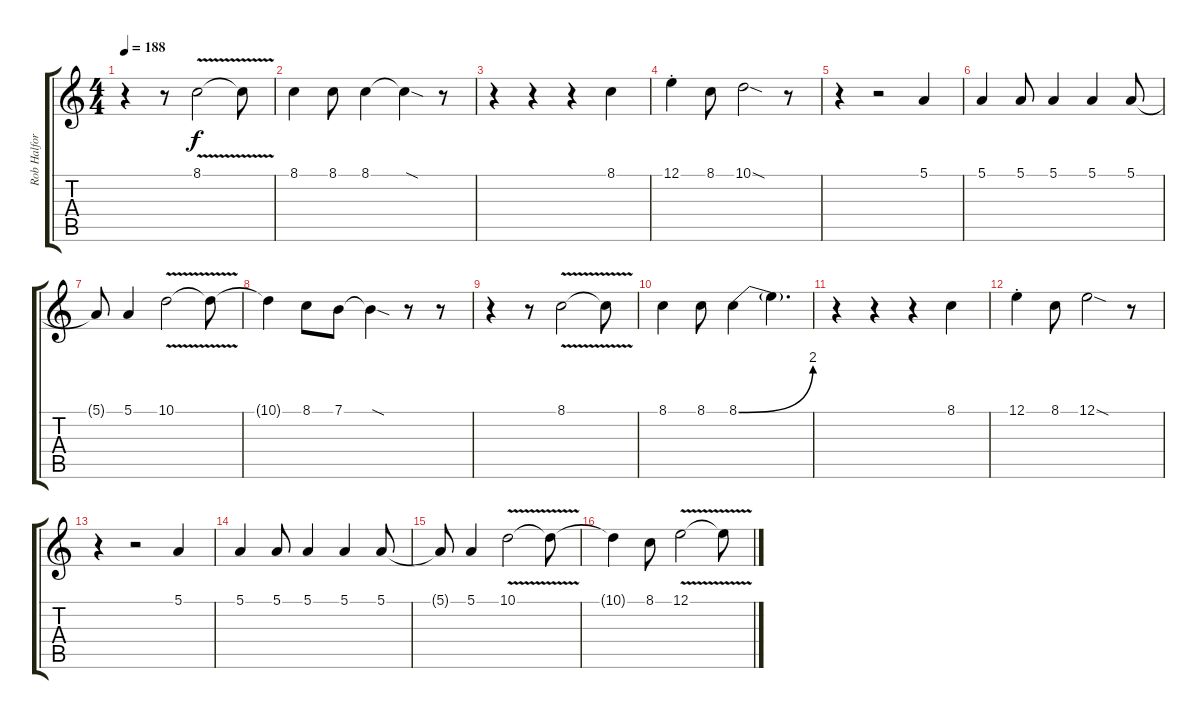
\track ("Rob Halford" "Rob Halfor") {instrument violin}
\staff {score tabs}
\tuning (E4 B3 G3 D3 A2 E2) {hide}
\ts (4 4)
\tempo 188
\clef g2
\ks c
r.4{dy f} r.8 8.1{v}.2 8.1{t}.8 |
8.1.4 8.1.8 8.1.4 8.1{sod t}.4 r.8 |
r.4 r.4 r.4 8.1.4 |
12.1{st}.4 8.1.8 10.1{sod}.2 r.8 |
r.4 r.2 5.1.4 |
5.1.4 5.1.8 5.1.4 5.1.4 5.1.8 |
5.1{t}.8 5.1.4 10.1{v}.2 10.1{t}.8 |
10.1{t}.4 8.1.8 7.1.8 7.1{sod t}.4 r.8 r.8 |
r.4 r.8 8.1{v}.2 8.1{t}.8 |
8.1.4 8.1.8 8.1{be (bend 0 0 60 8)}.4 8.1{t}.4{d} |
r.4 r.4 r.4 8.1.4 |
12.1{st}.4 8.1.8 12.1{sod}.2 r.8 |
r.4 r.2 5.1.4 |
5.1.4 5.1.8 5.1.4 5.1.4 5.1.8 |
5.1{t}.8 5.1.4 10.1{v}.2 10.1{t}.8 |
10.1{t}.4 8.1.8 12.1{v}.2 12.1{t}.8
